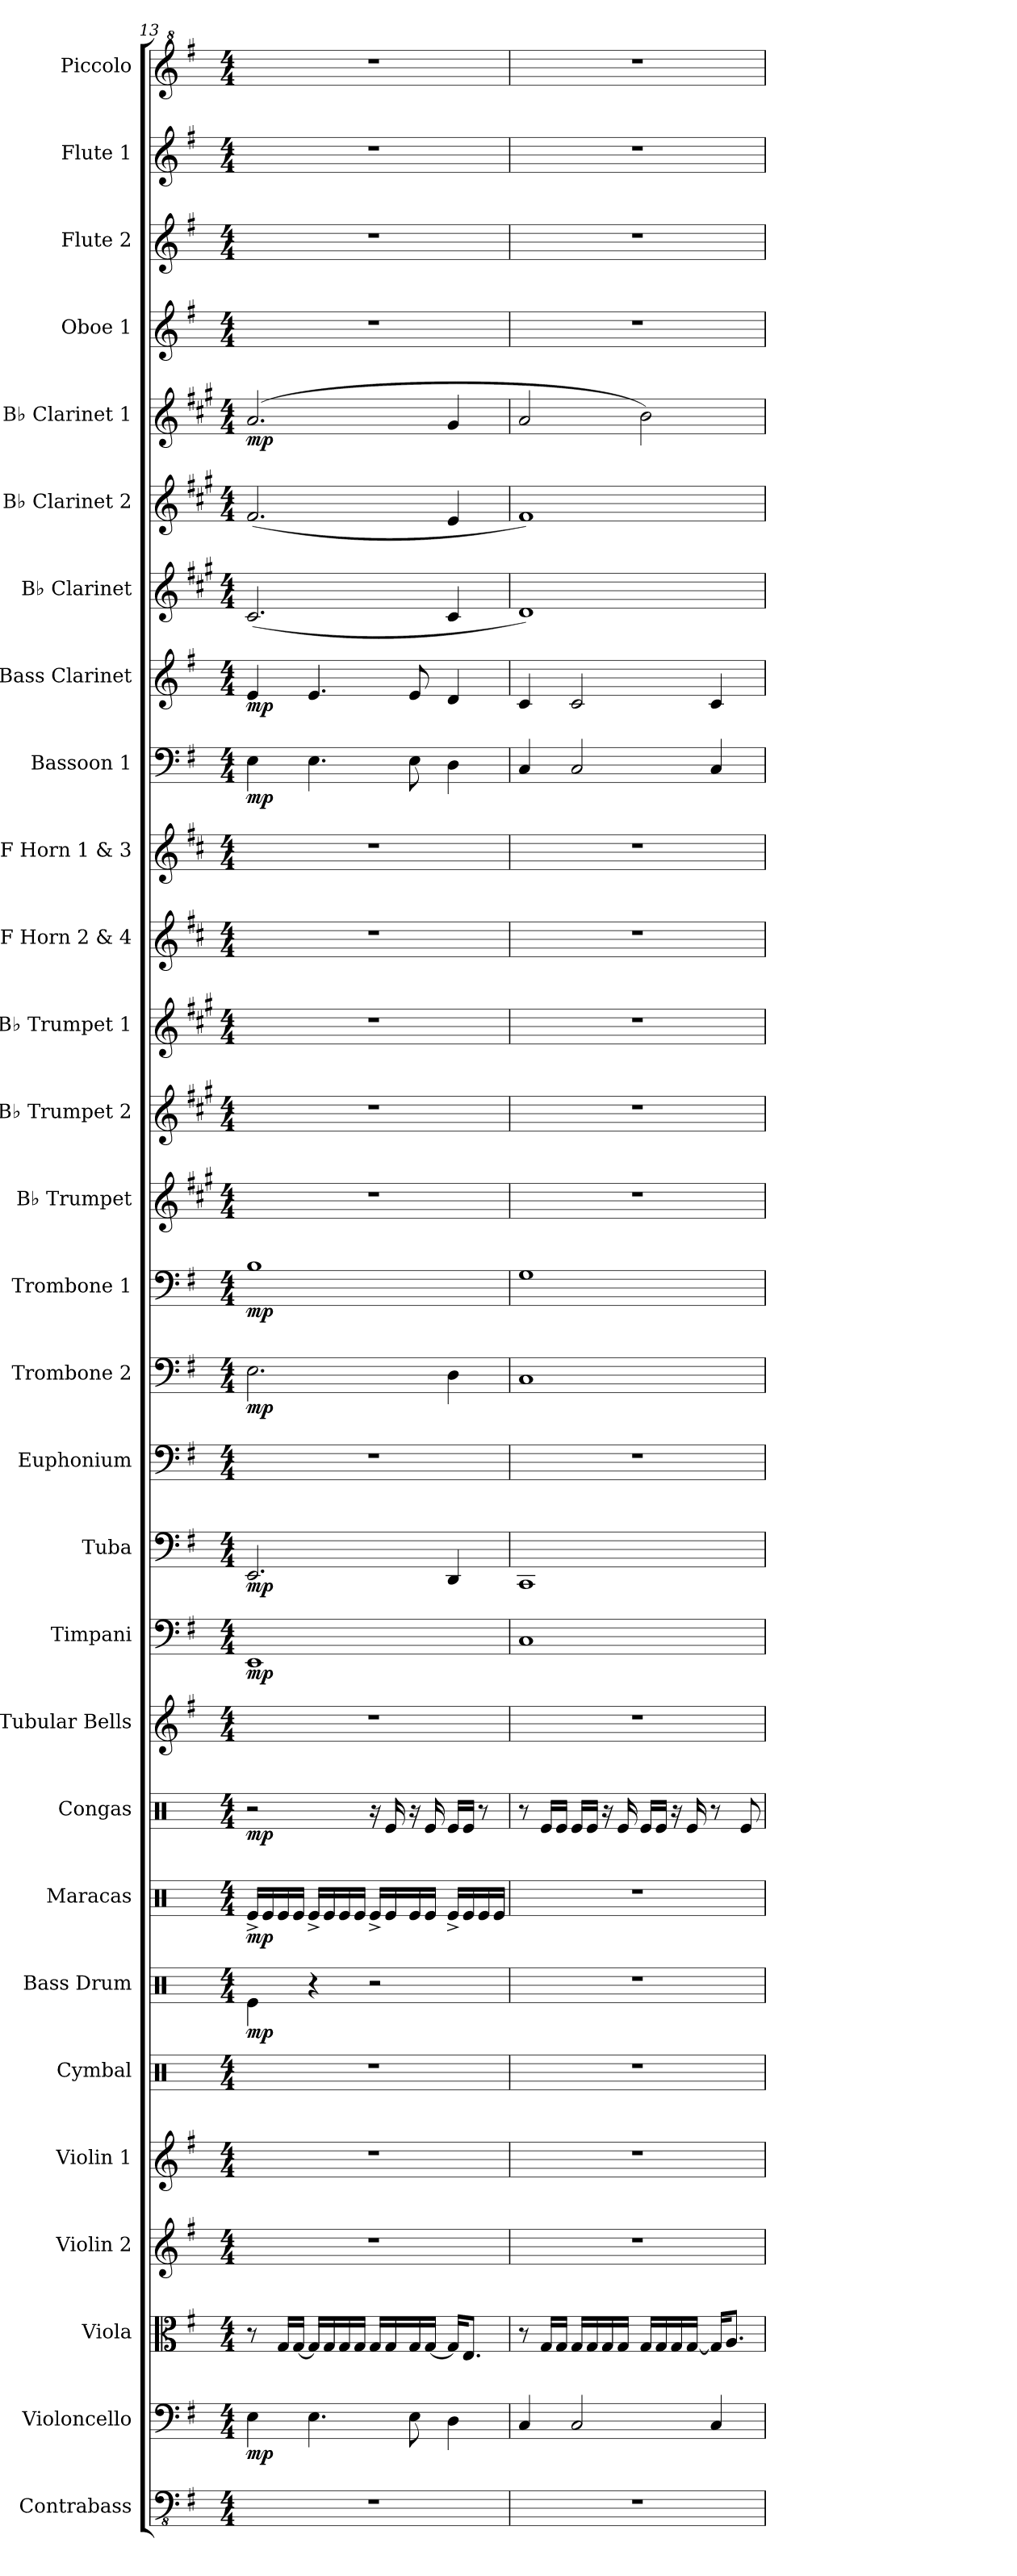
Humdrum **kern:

**kern	**kern	**dynam	**kern	**kern	**kern	**kern	**kern	**dynam	**kern	**dynam	**kern	**dynam	**kern	**kern	**dynam	**kern	**dynam	**kern	**kern	**dynam	**kern	**dynam	**kern	**kern	**kern	**kern	**kern	**kern	**dynam	**kern	**dynam	**kern	**dynam	**kern	**dynam	**kern	**dynam	**kern	**kern	**kern	**kern
*part29	*part28	*part28	*part27	*part26	*part25	*part24	*part23	*part23	*part22	*part22	*part21	*part21	*part20	*part19	*part19	*part18	*part18	*part17	*part16	*part16	*part15	*part15	*part14	*part13	*part12	*part11	*part10	*part9	*part9	*part8	*part8	*part7	*part7	*part6	*part6	*part5	*part5	*part4	*part3	*part2	*part1
*staff29	*staff28	*staff28	*staff27	*staff26	*staff25	*staff24	*staff23	*staff23	*staff22	*staff22	*staff21	*staff21	*staff20	*staff19	*staff19	*staff18	*staff18	*staff17	*staff16	*staff16	*staff15	*staff15	*staff14	*staff13	*staff12	*staff11	*staff10	*staff9	*staff9	*staff8	*staff8	*staff7	*staff7	*staff6	*staff6	*staff5	*staff5	*staff4	*staff3	*staff2	*staff1
*I"Contrabass	*I"Violoncello	*	*I"Viola	*I"Violin 2	*I"Violin 1	*I"Cymbal	*I"Bass Drum	*	*I"Maracas	*	*I"Congas	*	*I"Tubular Bells	*I"Timpani	*	*I"Tuba	*	*I"Euphonium	*I"Trombone 2	*	*I"Trombone 1	*	*I"B♭ Trumpet	*I"B♭ Trumpet 2	*I"B♭ Trumpet 1	*I"F Horn 2 &amp; 4	*I"F Horn 1 &amp; 3	*I"Bassoon 1	*	*I"Bass Clarinet	*	*I"B♭ Clarinet	*	*I"B♭ Clarinet 2	*	*I"B♭ Clarinet 1	*	*I"Oboe 1	*I"Flute 2	*I"Flute 1	*I"Piccolo
*I'Cb.	*I'Vc.	*	*I'Vla.	*I'Vln. 2	*I'Vln. 1	*I'Cym.	*I'B. Dr.	*	*I'Mrcs.	*	*I'Co.	*	*I'Tu. Be.	*I'Timp.	*	*I'Tba.	*	*I'Euph.	*I'Tbn. 2	*	*I'Tbn. 1	*	*I'B♭ Tpt.	*I'B♭ Tpt. 2	*I'B♭ Tpt. 1	*I'F Hn. 2 4	*I'F Hn. 1 3	*I'Bsn. 1	*	*I'B. Cl.	*	*I'B♭ Cl.	*	*I'B♭ Cl. 2	*	*I'B♭ Cl. 1	*	*I'Ob. 1	*I'Fl. 2	*I'Fl. 1	*I'Picc.
*clefFv4	*clefF4	*	*clefC3	*clefG2	*clefG2	*clefX	*clefX	*	*clefX	*	*clefX	*	*clefG2	*clefF4	*	*clefF4	*	*clefF4	*clefF4	*	*clefF4	*	*clefG2	*clefG2	*clefG2	*clefG2	*clefG2	*clefF4	*	*clefG2	*	*clefG2	*	*clefG2	*	*clefG2	*	*clefG2	*clefG2	*clefG2	*clefG^2
*	*	*	*	*	*	*	*	*	*	*	*	*	*	*	*	*	*	*	*	*	*	*	*ITrd1c2	*ITrd1c2	*ITrd1c2	*ITrd4c7	*ITrd4c7	*	*	*ITrd8c14	*	*ITrd1c2	*	*ITrd1c2	*	*ITrd1c2	*	*	*	*	*ITrd-7c-12
*k[f#]	*k[f#]	*	*k[f#]	*k[f#]	*k[f#]	*k[]	*k[]	*	*k[]	*	*k[]	*	*k[f#]	*k[f#]	*	*k[f#]	*	*k[f#]	*k[f#]	*	*k[f#]	*	*k[f#]	*k[f#]	*k[f#]	*k[f#]	*k[f#]	*k[f#]	*	*k[f#]	*	*k[f#]	*	*k[f#]	*	*k[f#]	*	*k[f#]	*k[f#]	*k[f#]	*k[f#]
*M4/4	*M4/4	*	*M4/4	*M4/4	*M4/4	*M4/4	*M4/4	*	*M4/4	*	*M4/4	*	*M4/4	*M4/4	*	*M4/4	*	*M4/4	*M4/4	*	*M4/4	*	*M4/4	*M4/4	*M4/4	*M4/4	*M4/4	*M4/4	*	*M4/4	*	*M4/4	*	*M4/4	*	*M4/4	*	*M4/4	*M4/4	*M4/4	*M4/4
=13	=13	=13	=13	=13	=13	=13	=13	=13	=13	=13	=13	=13	=13	=13	=13	=13	=13	=13	=13	=13	=13	=13	=13	=13	=13	=13	=13	=13	=13	=13	=13	=13	=13	=13	=13	=13	=13	=13	=13	=13	=13
!	!	!LO:DY:b	!	!	!	!	!	!LO:DY:b	!	!LO:DY:b	!	!LO:DY:b	!	!	!LO:DY:b	!	!LO:DY:b	!	!	!LO:DY:b	!	!LO:DY:b	!	!	!	!	!	!	!LO:DY:b	!	!LO:DY:b	!	!LO:DY:b	!	!	!	!	!	!	!	!
!	!	!	!	!	!	!	!	!	!	!	!	!	!	!	!	!	!	!	!	!	!	!	!	!	!	!	!	!	!	!	!	!	!LO:DY:n=1:b	!	!LO:DY:b	!	!	!	!	!	!
!	!	!	!	!	!	!	!	!	!	!	!	!	!	!	!	!	!	!	!	!	!	!	!	!	!	!	!	!	!	!	!	!	!	!	!LO:DY:n=1:b	!	!LO:DY:b	!	!	!	!
1r	4E\	mp	8r	1r	1r	1r	4Re\	mp	16Re^/LL	mp	2r	mp	1r	1EE	mp	2.EE/	mp	1r	2.E\	mp	1B	mp	1r	1r	1r	1r	1r	4E\	mp	4E/	mp	(2.B/	mp mp	(2.e/	mp mp	(2.g/	mp	1r	1r	1r	1r
.	.	.	.	.	.	.	.	.	16Re/	.	.	.	.	.	.	.	.	.	.	.	.	.	.	.	.	.	.	.	.	.	.	.	.	.	.	.	.	.	.	.	.
.	.	.	16G/LL	.	.	.	.	.	16Re/	.	.	.	.	.	.	.	.	.	.	.	.	.	.	.	.	.	.	.	.	.	.	.	.	.	.	.	.	.	.	.	.
.	.	.	[16G/JJ	.	.	.	.	.	16Re/JJ	.	.	.	.	.	.	.	.	.	.	.	.	.	.	.	.	.	.	.	.	.	.	.	.	.	.	.	.	.	.	.	.
.	4.E\	.	16G/LL]	.	.	.	4r	.	16Re^/LL	.	.	.	.	.	.	.	.	.	.	.	.	.	.	.	.	.	.	4.E\	.	4.E/	.	.	.	.	.	.	.	.	.	.	.
.	.	.	16G/	.	.	.	.	.	16Re/	.	.	.	.	.	.	.	.	.	.	.	.	.	.	.	.	.	.	.	.	.	.	.	.	.	.	.	.	.	.	.	.
.	.	.	16G/	.	.	.	.	.	16Re/	.	.	.	.	.	.	.	.	.	.	.	.	.	.	.	.	.	.	.	.	.	.	.	.	.	.	.	.	.	.	.	.
.	.	.	16G/JJ	.	.	.	.	.	16Re/JJ	.	.	.	.	.	.	.	.	.	.	.	.	.	.	.	.	.	.	.	.	.	.	.	.	.	.	.	.	.	.	.	.
.	.	.	16G/LL	.	.	.	2r	.	16Re^/LL	.	16r	.	.	.	.	.	.	.	.	.	.	.	.	.	.	.	.	.	.	.	.	.	.	.	.	.	.	.	.	.	.
.	.	.	16G/	.	.	.	.	.	16Re/	.	16Re/	.	.	.	.	.	.	.	.	.	.	.	.	.	.	.	.	.	.	.	.	.	.	.	.	.	.	.	.	.	.
.	8E\	.	16G/	.	.	.	.	.	16Re/	.	16r	.	.	.	.	.	.	.	.	.	.	.	.	.	.	.	.	8E\	.	8E/	.	.	.	.	.	.	.	.	.	.	.
.	.	.	[16G/JJ	.	.	.	.	.	16Re/JJ	.	16Re/	.	.	.	.	.	.	.	.	.	.	.	.	.	.	.	.	.	.	.	.	.	.	.	.	.	.	.	.	.	.
.	4D\	.	16G/KL]	.	.	.	.	.	16Re^/LL	.	16Re/LL	.	.	.	.	4DD/	.	.	4D\	.	.	.	.	.	.	.	.	4D\	.	4D/	.	4B/	.	4d/	.	4f#/	.	.	.	.	.
.	.	.	8.E/J	.	.	.	.	.	16Re/	.	16Re/JJ	.	.	.	.	.	.	.	.	.	.	.	.	.	.	.	.	.	.	.	.	.	.	.	.	.	.	.	.	.	.
.	.	.	.	.	.	.	.	.	16Re/	.	8r	.	.	.	.	.	.	.	.	.	.	.	.	.	.	.	.	.	.	.	.	.	.	.	.	.	.	.	.	.	.
.	.	.	.	.	.	.	.	.	16Re/JJ	.	.	.	.	.	.	.	.	.	.	.	.	.	.	.	.	.	.	.	.	.	.	.	.	.	.	.	.	.	.	.	.
=14	=14	=14	=14	=14	=14	=14	=14	=14	=14	=14	=14	=14	=14	=14	=14	=14	=14	=14	=14	=14	=14	=14	=14	=14	=14	=14	=14	=14	=14	=14	=14	=14	=14	=14	=14	=14	=14	=14	=14	=14	=14
1r	4C/	.	8r	1r	1r	1r	1r	.	1r	.	8r	.	1r	1C	.	1CC	.	1r	1C	.	1G	.	1r	1r	1r	1r	1r	4C/	.	4C/	.	1c)	.	1e)	.	2g/	.	1r	1r	1r	1r
.	.	.	16G/LL	.	.	.	.	.	.	.	16Re/LL	.	.	.	.	.	.	.	.	.	.	.	.	.	.	.	.	.	.	.	.	.	.	.	.	.	.	.	.	.	.
.	.	.	16G/JJ	.	.	.	.	.	.	.	16Re/JJ	.	.	.	.	.	.	.	.	.	.	.	.	.	.	.	.	.	.	.	.	.	.	.	.	.	.	.	.	.	.
.	2C/	.	16G/LL	.	.	.	.	.	.	.	16Re/LL	.	.	.	.	.	.	.	.	.	.	.	.	.	.	.	.	2C/	.	2C/	.	.	.	.	.	.	.	.	.	.	.
.	.	.	16G/	.	.	.	.	.	.	.	16Re/JJ	.	.	.	.	.	.	.	.	.	.	.	.	.	.	.	.	.	.	.	.	.	.	.	.	.	.	.	.	.	.
.	.	.	16G/	.	.	.	.	.	.	.	16r	.	.	.	.	.	.	.	.	.	.	.	.	.	.	.	.	.	.	.	.	.	.	.	.	.	.	.	.	.	.
.	.	.	16G/JJ	.	.	.	.	.	.	.	16Re/	.	.	.	.	.	.	.	.	.	.	.	.	.	.	.	.	.	.	.	.	.	.	.	.	.	.	.	.	.	.
.	.	.	16G/LL	.	.	.	.	.	.	.	16Re/LL	.	.	.	.	.	.	.	.	.	.	.	.	.	.	.	.	.	.	.	.	.	.	.	.	2a\)	.	.	.	.	.
.	.	.	16G/	.	.	.	.	.	.	.	16Re/JJ	.	.	.	.	.	.	.	.	.	.	.	.	.	.	.	.	.	.	.	.	.	.	.	.	.	.	.	.	.	.
.	.	.	16G/	.	.	.	.	.	.	.	16r	.	.	.	.	.	.	.	.	.	.	.	.	.	.	.	.	.	.	.	.	.	.	.	.	.	.	.	.	.	.
.	.	.	[16G/JJ	.	.	.	.	.	.	.	16Re/	.	.	.	.	.	.	.	.	.	.	.	.	.	.	.	.	.	.	.	.	.	.	.	.	.	.	.	.	.	.
.	4C/	.	16G/KL]	.	.	.	.	.	.	.	8r	.	.	.	.	.	.	.	.	.	.	.	.	.	.	.	.	4C/	.	4C/	.	.	.	.	.	.	.	.	.	.	.
.	.	.	8.A/J	.	.	.	.	.	.	.	.	.	.	.	.	.	.	.	.	.	.	.	.	.	.	.	.	.	.	.	.	.	.	.	.	.	.	.	.	.	.
.	.	.	.	.	.	.	.	.	.	.	8Re/	.	.	.	.	.	.	.	.	.	.	.	.	.	.	.	.	.	.	.	.	.	.	.	.	.	.	.	.	.	.
=	=	=	=	=	=	=	=	=	=	=	=	=	=	=	=	=	=	=	=	=	=	=	=	=	=	=	=	=	=	=	=	=	=	=	=	=	=	=	=	=	=
*-	*-	*-	*-	*-	*-	*-	*-	*-	*-	*-	*-	*-	*-	*-	*-	*-	*-	*-	*-	*-	*-	*-	*-	*-	*-	*-	*-	*-	*-	*-	*-	*-	*-	*-	*-	*-	*-	*-	*-	*-	*-
